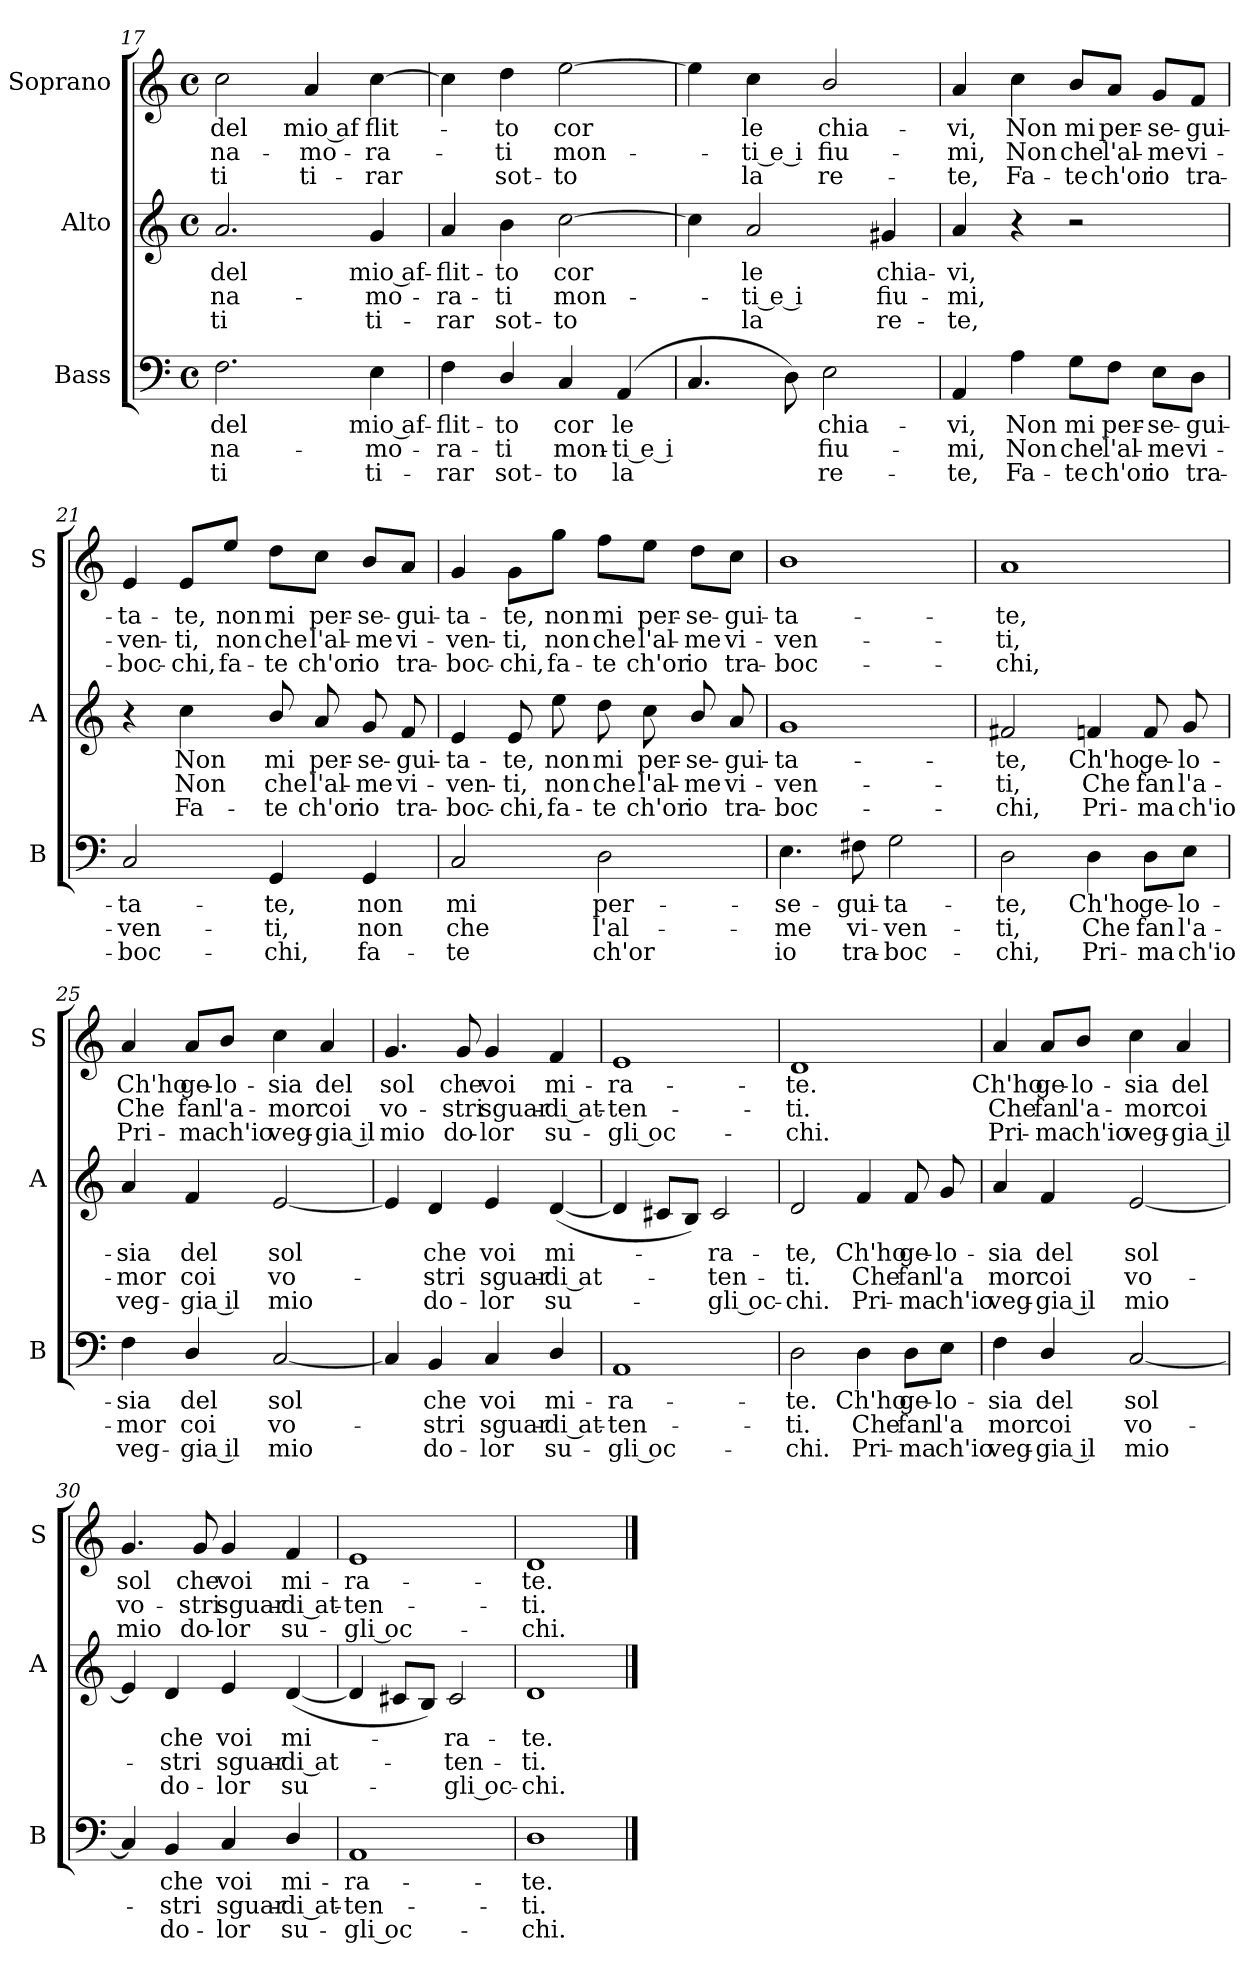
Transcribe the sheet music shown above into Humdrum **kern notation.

**kern	**text	**text	**text	**kern	**text	**text	**text	**kern	**text	**text	**text
*part3	*part3	*part3	*part3	*part2	*part2	*part2	*part2	*part1	*part1	*part1	*part1
*staff3	*staff3	*staff3	*staff3	*staff2	*staff2	*staff2	*staff2	*staff1	*staff1	*staff1	*staff1
*I"Bass	*	*	*	*I"Alto	*	*	*	*I"Soprano	*	*	*
*I'B	*	*	*	*I'A	*	*	*	*I'S	*	*	*
*clefF4	*	*	*	*clefG2	*	*	*	*clefG2	*	*	*
*k[]	*	*	*	*k[]	*	*	*	*k[]	*	*	*
*C:	*	*	*	*C:	*	*	*	*C:	*	*	*
*M4/4	*	*	*	*M4/4	*	*	*	*M4/4	*	*	*
*met(c)	*	*	*	*met(c)	*	*	*	*met(c)	*	*	*
=17	=17	=17	=17	=17	=17	=17	=17	=17	=17	=17	=17
!	!LO:LY:b	!LO:LY:b	!LO:LY:b	!	!LO:LY:b	!LO:LY:b	!LO:LY:b	!	!LO:LY:b	!LO:LY:b	!LO:LY:b
2.F	-del	na-	-ti	2.a	-del	na-	-ti	2cc	-del	na-	-ti
!	!	!	!	!	!	!	!	!	!LO:LY:b	!LO:LY:b	!LO:LY:b
.	.	.	.	.	.	.	.	4a	mio af	mo-	-ti-
!	!LO:LY:b	!LO:LY:b	!LO:LY:b	!	!LO:LY:b	!LO:LY:b	!LO:LY:b	!	!LO:LY:b	!LO:LY:b	!LO:LY:b
4E	mio af-	-mo-	-ti-	4g	mio af-	-mo-	-ti-	[4cc	-flit-	ra-	rar
!!LO:LB:g=z
=18	=18	=18	=18	=18	=18	=18	=18	=18	=18	=18	=18
!	!LO:LY:b	!LO:LY:b	!LO:LY:b	!	!LO:LY:b	!LO:LY:b	!LO:LY:b	!	!	!	!
4F	-flit-	-ra-	-rar	4a	-flit-	-ra-	-rar	4cc]	.	.	.
!	!LO:LY:b	!LO:LY:b	!LO:LY:b	!	!LO:LY:b	!LO:LY:b	!LO:LY:b	!	!LO:LY:b	!LO:LY:b	!LO:LY:b
4D/	to	ti	sot-	4b	to	ti	sot-	4dd	to	ti	sot-
!	!LO:LY:b	!LO:LY:b	!LO:LY:b	!	!LO:LY:b	!LO:LY:b	!LO:LY:b	!	!LO:LY:b	!LO:LY:b	!LO:LY:b
4C	-cor	mon-	-to	[2cc	-cor	mon-	to	[2ee	-cor	mon-	to
!	!LO:LY:b	!LO:LY:b	!LO:LY:b	!	!	!	!	!	!	!	!
(<4AA	le	ti e i	la	.	.	.	.	.	.	.	.
=19	=19	=19	=19	=19	=19	=19	=19	=19	=19	=19	=19
4.C	.	.	.	4cc]	.	.	.	4ee]	.	.	.
!	!	!	!	!	!LO:LY:b	!LO:LY:b	!LO:LY:b	!	!LO:LY:b	!LO:LY:b	!LO:LY:b
.	.	.	.	2a	le	ti e i	la	4cc	le	ti e i	la
8D)	.	.	.	.	.	.	.	.	.	.	.
!	!LO:LY:b	!LO:LY:b	!LO:LY:b	!	!	!	!	!	!LO:LY:b	!LO:LY:b	!LO:LY:b
2E	chia-	-fiu-	-re-	.	.	.	.	2b/	chia-	-fiu-	-re-
!	!	!	!	!	!LO:LY:b	!LO:LY:b	!LO:LY:b	!	!	!	!
.	.	.	.	4g#X	chia-	-fiu-	-re-	.	.	.	.
=20	=20	=20	=20	=20	=20	=20	=20	=20	=20	=20	=20
!	!LO:LY:b	!LO:LY:b	!LO:LY:b	!	!LO:LY:b	!LO:LY:b	!LO:LY:b	!	!LO:LY:b	!LO:LY:b	!LO:LY:b
4AA	-vi,	mi,	te,	4a	-vi,	mi,	te,	4a	-vi,	mi,	te,
!	!LO:LY:b	!LO:LY:b	!LO:LY:b	!	!	!	!	!	!LO:LY:b	!LO:LY:b	!LO:LY:b
4A	Non	Non	Fa-	4r	.	.	.	4cc	Non	Non	Fa-
!	!LO:LY:b	!LO:LY:b	!LO:LY:b	!	!	!	!	!	!LO:LY:b	!LO:LY:b	!LO:LY:b
8G\L	-mi	che	te	2r	.	.	.	8b/L	-mi	che	te
!	!LO:LY:b	!LO:LY:b	!LO:LY:b	!	!	!	!	!	!LO:LY:b	!LO:LY:b	!LO:LY:b
8F\J	per-	-l'al-	-ch'or	.	.	.	.	8a/J	per-	-l'al-	-ch'or
!	!LO:LY:b	!LO:LY:b	!LO:LY:b	!	!	!	!	!	!LO:LY:b	!LO:LY:b	!LO:LY:b
8E\L	se-	-me	io	.	.	.	.	8g/L	se-	-me	io
!	!LO:LY:b	!LO:LY:b	!LO:LY:b	!	!	!	!	!	!LO:LY:b	!LO:LY:b	!LO:LY:b
8D\J	gui-	-vi-	-tra-	.	.	.	.	8f/J	gui-	-vi-	-tra-
=21	=21	=21	=21	=21	=21	=21	=21	=21	=21	=21	=21
!	!LO:LY:b	!LO:LY:b	!LO:LY:b	!	!	!	!	!	!LO:LY:b	!LO:LY:b	!LO:LY:b
2C	-ta-	-ven-	-boc-	4r	.	.	.	4e	-ta-	-ven-	-boc-
!	!	!	!	!	!LO:LY:b	!LO:LY:b	!LO:LY:b	!	!LO:LY:b	!LO:LY:b	!LO:LY:b
.	.	.	.	4cc	Non	Non	Fa-	8e/L	-te,	ti,	chi,
!	!	!	!	!	!	!	!	!	!LO:LY:b	!LO:LY:b	!LO:LY:b
.	.	.	.	.	.	.	.	8ee/J	non	non	fa-
!	!LO:LY:b	!LO:LY:b	!LO:LY:b	!	!LO:LY:b	!LO:LY:b	!LO:LY:b	!	!LO:LY:b	!LO:LY:b	!LO:LY:b
4GG	-te,	ti,	chi,	8b/	-mi	che	te	8dd\L	-mi	che	te
!	!	!	!	!	!LO:LY:b	!LO:LY:b	!LO:LY:b	!	!LO:LY:b	!LO:LY:b	!LO:LY:b
.	.	.	.	8a	per-	-l'al-	-ch'or	8cc\J	per-	-l'al-	-ch'or
!	!LO:LY:b	!LO:LY:b	!LO:LY:b	!	!LO:LY:b	!LO:LY:b	!LO:LY:b	!	!LO:LY:b	!LO:LY:b	!LO:LY:b
4GG	non	non	fa-	8g	se-	-me	io	8b/L	se-	-me	io
!	!	!	!	!	!LO:LY:b	!LO:LY:b	!LO:LY:b	!	!LO:LY:b	!LO:LY:b	!LO:LY:b
.	.	.	.	8f	gui-	-vi-	-tra-	8a/J	gui-	-vi-	-tra-
!!LO:LB:g=z
=22	=22	=22	=22	=22	=22	=22	=22	=22	=22	=22	=22
!	!LO:LY:b	!LO:LY:b	!LO:LY:b	!	!LO:LY:b	!LO:LY:b	!LO:LY:b	!	!LO:LY:b	!LO:LY:b	!LO:LY:b
2C	-mi	che	te	4e	-ta-	-ven-	-boc-	4g	-ta-	-ven-	-boc-
!	!	!	!	!	!LO:LY:b	!LO:LY:b	!LO:LY:b	!	!LO:LY:b	!LO:LY:b	!LO:LY:b
.	.	.	.	8e	-te,	ti,	chi,	8g\L	-te,	ti,	chi,
!	!	!	!	!	!LO:LY:b	!LO:LY:b	!LO:LY:b	!	!LO:LY:b	!LO:LY:b	!LO:LY:b
.	.	.	.	8ee	non	non	fa-	8gg\J	non	non	fa-
!	!LO:LY:b	!LO:LY:b	!LO:LY:b	!	!LO:LY:b	!LO:LY:b	!LO:LY:b	!	!LO:LY:b	!LO:LY:b	!LO:LY:b
2D	per-	-l'al-	-ch'or	8dd	-mi	che	te	8ff\L	-mi	che	te
!	!	!	!	!	!LO:LY:b	!LO:LY:b	!LO:LY:b	!	!LO:LY:b	!LO:LY:b	!LO:LY:b
.	.	.	.	8cc	per-	-l'al-	-ch'or	8ee\J	per-	-l'al-	-ch'or
!	!	!	!	!	!LO:LY:b	!LO:LY:b	!LO:LY:b	!	!LO:LY:b	!LO:LY:b	!LO:LY:b
.	.	.	.	8b/	se-	-me	io	8dd\L	se-	-me	io
!	!	!	!	!	!LO:LY:b	!LO:LY:b	!LO:LY:b	!	!LO:LY:b	!LO:LY:b	!LO:LY:b
.	.	.	.	8a	gui-	-vi-	-tra-	8cc\J	gui-	-vi-	-tra-
=23	=23	=23	=23	=23	=23	=23	=23	=23	=23	=23	=23
!	!LO:LY:b	!LO:LY:b	!LO:LY:b	!	!LO:LY:b	!LO:LY:b	!LO:LY:b	!	!LO:LY:b	!LO:LY:b	!LO:LY:b
4.E	se-	-me	io	1g	-ta-	-ven-	-boc-	1b	-ta-	-ven-	-boc-
!	!LO:LY:b	!LO:LY:b	!LO:LY:b	!	!	!	!	!	!	!	!
8F#X	gui-	-vi-	-tra-	.	.	.	.	.	.	.	.
!	!LO:LY:b	!LO:LY:b	!LO:LY:b	!	!	!	!	!	!	!	!
2G	-ta-	-ven-	-boc-	.	.	.	.	.	.	.	.
=24	=24	=24	=24	=24	=24	=24	=24	=24	=24	=24	=24
!	!LO:LY:b	!LO:LY:b	!LO:LY:b	!	!LO:LY:b	!LO:LY:b	!LO:LY:b	!	!LO:LY:b	!LO:LY:b	!LO:LY:b
2D	-te,	ti,	chi,	2f#X	-te,	ti,	chi,	1a	-te,	ti,	chi,
!	!LO:LY:b	!LO:LY:b	!LO:LY:b	!	!LO:LY:b	!LO:LY:b	!LO:LY:b	!	!	!	!
4D	Ch'ho	Che	Pri-	4fn	Ch'ho	Che	Pri-	.	.	.	.
!	!LO:LY:b	!LO:LY:b	!LO:LY:b	!	!LO:LY:b	!LO:LY:b	!LO:LY:b	!	!	!	!
8D\L	-ge-	-fan	ma	8f	-ge-	-fan	ma	.	.	.	.
!	!LO:LY:b	!LO:LY:b	!LO:LY:b	!	!LO:LY:b	!LO:LY:b	!LO:LY:b	!	!	!	!
8E\J	lo-	-l'a-	-ch'io	8g	lo-	-l'a-	-ch'io	.	.	.	.
!!LO:LB:g=z
=25	=25	=25	=25	=25	=25	=25	=25	=25	=25	=25	=25
!	!LO:LY:b	!LO:LY:b	!LO:LY:b	!	!LO:LY:b	!LO:LY:b	!LO:LY:b	!	!LO:LY:b	!LO:LY:b	!LO:LY:b
4F	sia	mor	veg-	4a	sia	mor	veg-	4a	Ch'ho	Che	Pri-
!	!LO:LY:b	!LO:LY:b	!LO:LY:b	!	!LO:LY:b	!LO:LY:b	!LO:LY:b	!	!LO:LY:b	!LO:LY:b	!LO:LY:b
4D/	-del	coi	gia il	4f	-del	coi	gia il	8a/L	-ge-	-fan	ma
!	!	!	!	!	!	!	!	!	!LO:LY:b	!LO:LY:b	!LO:LY:b
.	.	.	.	.	.	.	.	8b/J	lo-	-l'a-	-ch'io
!	!LO:LY:b	!LO:LY:b	!LO:LY:b	!	!LO:LY:b	!LO:LY:b	!LO:LY:b	!	!LO:LY:b	!LO:LY:b	!LO:LY:b
[2C	sol	vo-	mio	[2e	sol	vo-	mio	4cc	sia	mor	veg-
!	!	!	!	!	!	!	!	!	!LO:LY:b	!LO:LY:b	!LO:LY:b
.	.	.	.	.	.	.	.	4a	-del	coi	gia il
=26	=26	=26	=26	=26	=26	=26	=26	=26	=26	=26	=26
!	!	!	!	!	!	!	!	!	!LO:LY:b	!LO:LY:b	!LO:LY:b
4C]	.	.	.	4e]	.	.	.	4.g	sol	vo-	-mio
!	!LO:LY:b	!LO:LY:b	!LO:LY:b	!	!LO:LY:b	!LO:LY:b	!LO:LY:b	!	!	!	!
4BB	che	stri	do-	4d	che	stri	do-	.	.	.	.
!	!	!	!	!	!	!	!	!	!LO:LY:b	!LO:LY:b	!LO:LY:b
.	.	.	.	.	.	.	.	8g	che	stri	do-
!	!LO:LY:b	!LO:LY:b	!LO:LY:b	!	!LO:LY:b	!LO:LY:b	!LO:LY:b	!	!LO:LY:b	!LO:LY:b	!LO:LY:b
4C	-voi	sguar-	-lor	4e	-voi	sguar-	-lor	4g	-voi	sguar-	-lor
!	!LO:LY:b	!LO:LY:b	!LO:LY:b	!	!LO:LY:b	!LO:LY:b	!LO:LY:b	!	!LO:LY:b	!LO:LY:b	!LO:LY:b
4D/	mi-	-di at-	-su-	(<[4d	mi-	di at-	su-	4f	mi-	-di at-	-su-
=27	=27	=27	=27	=27	=27	=27	=27	=27	=27	=27	=27
!	!LO:LY:b	!LO:LY:b	!LO:LY:b	!	!	!	!	!	!LO:LY:b	!LO:LY:b	!LO:LY:b
1AA	-ra-	-ten-	-gli oc-	4d]	.	.	.	1e	-ra-	-ten-	-gli oc-
.	.	.	.	8c#XL	.	.	.	.	.	.	.
.	.	.	.	8BJ)	.	.	.	.	.	.	.
!	!	!	!	!	!LO:LY:b	!LO:LY:b	!LO:LY:b	!	!	!	!
.	.	.	.	2c#	ra-	-ten-	-gli oc-	.	.	.	.
=28	=28	=28	=28	=28	=28	=28	=28	=28	=28	=28	=28
!	!LO:LY:b	!LO:LY:b	!LO:LY:b	!	!LO:LY:b	!LO:LY:b	!LO:LY:b	!	!LO:LY:b	!LO:LY:b	!LO:LY:b
2D	-te.	ti.	chi.	2d	-te,	ti.	chi.	1d	-te.	ti.	chi.
!	!LO:LY:b	!LO:LY:b	!LO:LY:b	!	!LO:LY:b	!LO:LY:b	!LO:LY:b	!	!	!	!
4D	Ch'ho	Che	Pri-	4f	Ch'ho	Che	Pri-	.	.	.	.
!	!LO:LY:b	!LO:LY:b	!LO:LY:b	!	!LO:LY:b	!LO:LY:b	!LO:LY:b	!	!	!	!
8D\L	-ge-	-fan	ma	8f	-ge-	-fan	ma	.	.	.	.
!	!LO:LY:b	!LO:LY:b	!LO:LY:b	!	!LO:LY:b	!LO:LY:b	!LO:LY:b	!	!	!	!
8E\J	lo-	-l'a	ch'io	8g	lo-	-l'a	ch'io	.	.	.	.
!!LO:LB:g=z
=29	=29	=29	=29	=29	=29	=29	=29	=29	=29	=29	=29
!	!LO:LY:b	!LO:LY:b	!LO:LY:b	!	!LO:LY:b	!LO:LY:b	!LO:LY:b	!	!LO:LY:b	!LO:LY:b	!LO:LY:b
4F	sia	mor	veg-	4a	sia	mor	veg-	4a	Ch'ho	Che	Pri-
!	!LO:LY:b	!LO:LY:b	!LO:LY:b	!	!LO:LY:b	!LO:LY:b	!LO:LY:b	!	!LO:LY:b	!LO:LY:b	!LO:LY:b
4D/	-del	coi	gia il	4f	-del	coi	gia il	8a/L	-ge-	-fan	ma
!	!	!	!	!	!	!	!	!	!LO:LY:b	!LO:LY:b	!LO:LY:b
.	.	.	.	.	.	.	.	8b/J	lo-	-l'a-	-ch'io
!	!LO:LY:b	!LO:LY:b	!LO:LY:b	!	!LO:LY:b	!LO:LY:b	!LO:LY:b	!	!LO:LY:b	!LO:LY:b	!LO:LY:b
[2C	sol	vo-	mio	[2e	sol	vo-	mio	4cc	sia	mor	veg-
!	!	!	!	!	!	!	!	!	!LO:LY:b	!LO:LY:b	!LO:LY:b
.	.	.	.	.	.	.	.	4a	-del	coi	gia il
=30	=30	=30	=30	=30	=30	=30	=30	=30	=30	=30	=30
!	!	!	!	!	!	!	!	!	!LO:LY:b	!LO:LY:b	!LO:LY:b
4C]	.	.	.	4e]	.	.	.	4.g	sol	vo-	-mio
!	!LO:LY:b	!LO:LY:b	!LO:LY:b	!	!LO:LY:b	!LO:LY:b	!LO:LY:b	!	!	!	!
4BB	che	stri	do-	4d	che	stri	do-	.	.	.	.
!	!	!	!	!	!	!	!	!	!LO:LY:b	!LO:LY:b	!LO:LY:b
.	.	.	.	.	.	.	.	8g	che	stri	do-
!	!LO:LY:b	!LO:LY:b	!LO:LY:b	!	!LO:LY:b	!LO:LY:b	!LO:LY:b	!	!LO:LY:b	!LO:LY:b	!LO:LY:b
4C	-voi	sguar-	-lor	4e	-voi	sguar-	-lor	4g	-voi	sguar-	-lor
!	!LO:LY:b	!LO:LY:b	!LO:LY:b	!	!LO:LY:b	!LO:LY:b	!LO:LY:b	!	!LO:LY:b	!LO:LY:b	!LO:LY:b
4D/	mi-	-di at-	-su-	(<[4d	mi-	di at-	su-	4f	mi-	-di at-	-su-
=31	=31	=31	=31	=31	=31	=31	=31	=31	=31	=31	=31
!	!LO:LY:b	!LO:LY:b	!LO:LY:b	!	!	!	!	!	!LO:LY:b	!LO:LY:b	!LO:LY:b
1AA	-ra-	-ten-	-gli oc-	4d]	.	.	.	1e	-ra-	-ten-	-gli oc-
.	.	.	.	8c#XL	.	.	.	.	.	.	.
.	.	.	.	8BJ)	.	.	.	.	.	.	.
!	!	!	!	!	!LO:LY:b	!LO:LY:b	!LO:LY:b	!	!	!	!
.	.	.	.	2c#	ra-	-ten-	-gli oc-	.	.	.	.
=32	=32	=32	=32	=32	=32	=32	=32	=32	=32	=32	=32
!	!LO:LY:b	!LO:LY:b	!LO:LY:b	!	!LO:LY:b	!LO:LY:b	!LO:LY:b	!	!LO:LY:b	!LO:LY:b	!LO:LY:b
1D	-te.	ti.	chi.	1d	-te.	ti.	chi.	1d	-te.	ti.	chi.
==	==	==	==	==	==	==	==	==	==	==	==
*-	*-	*-	*-	*-	*-	*-	*-	*-	*-	*-	*-
